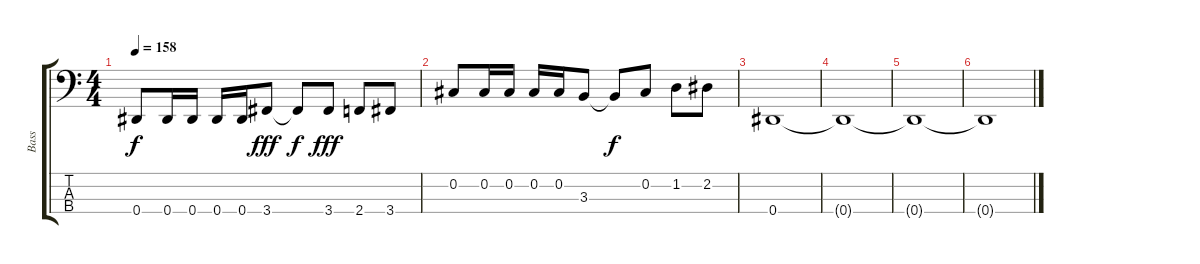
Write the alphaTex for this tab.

\track ("Bass" "Bass") {instrument electricbassfinger}
\staff {score tabs}
\tuning (Gb2 Db2 Ab1 Eb1) {hide}
\ts (4 4)
\tempo 158
\clef f4
\ks c
0.4.8{dy f} 0.4.16 0.4.16 0.4.16 0.4.16 3.4.8{dy fff} 3.4{t}.8{dy f} 3.4.8{dy fff} 2.4.8 3.4.8 |
0.2.8 0.2.16 0.2.16 0.2.16 0.2.16 3.3.8 3.3{t}.8{dy f} 0.2.8 1.2.8 2.2.8 |
0.4.1 |
0.4{t}.1 |
0.4{t}.1 |
0.4{t}.1
